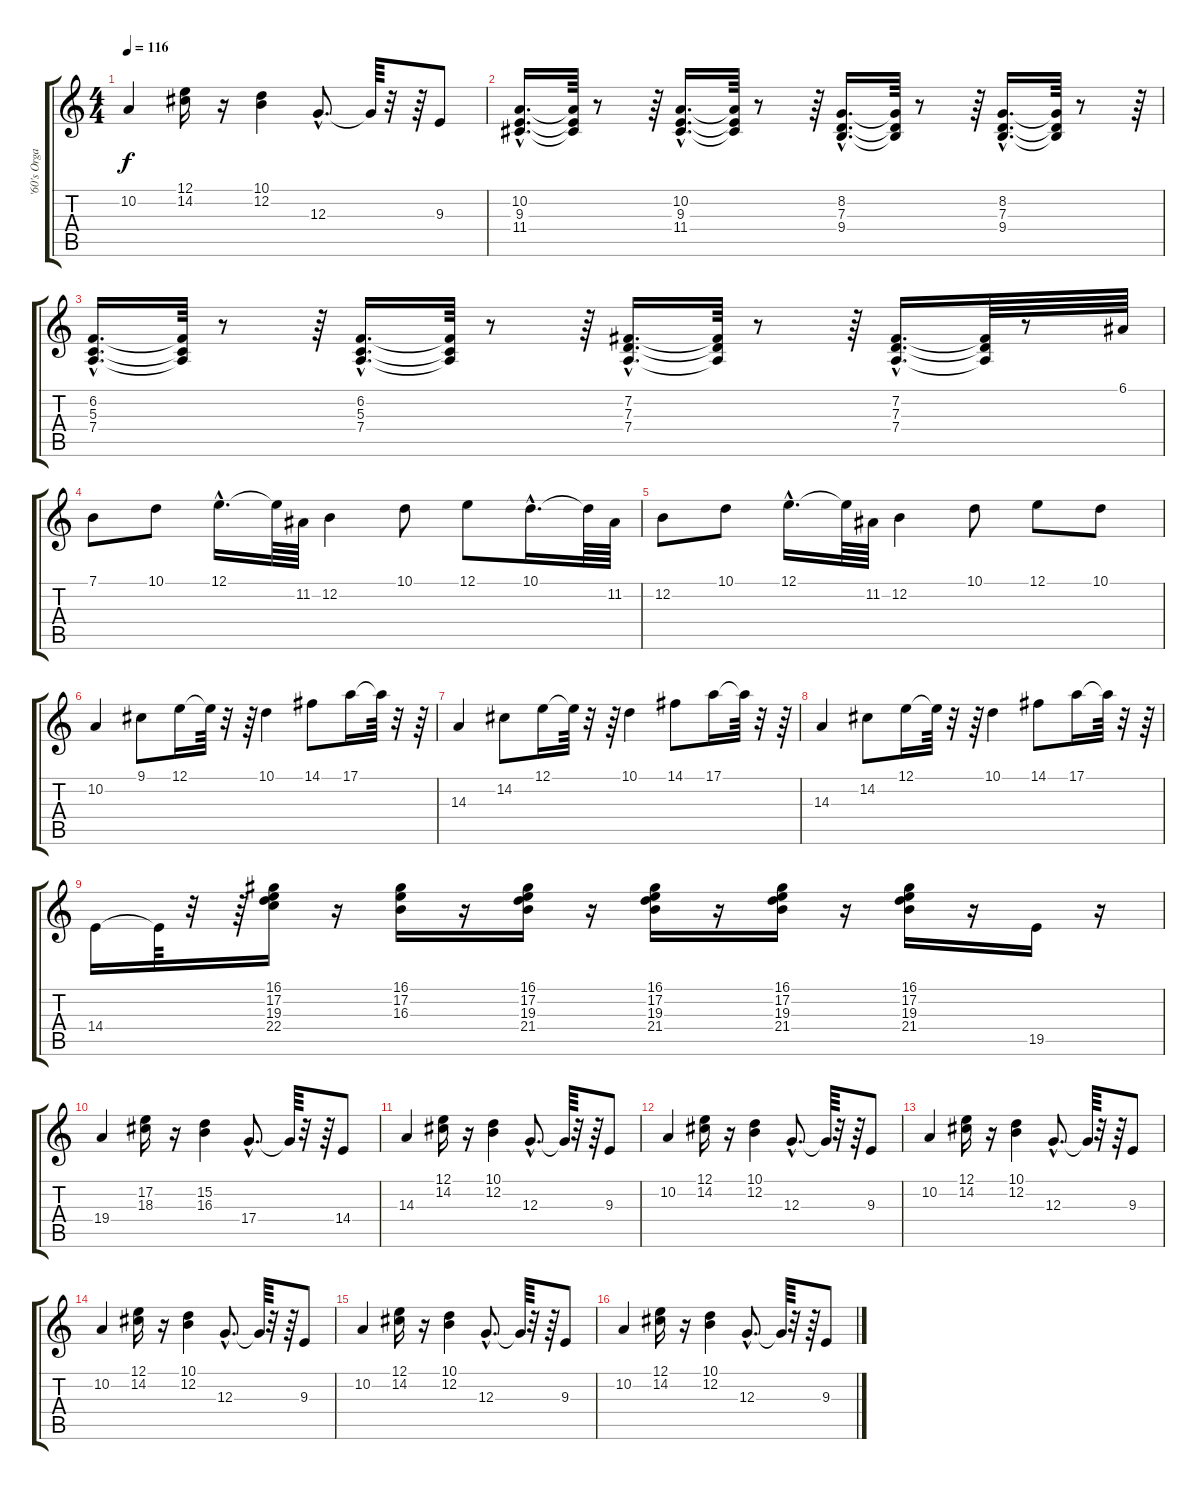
\track ("'60's Organ" "'60's Orga") {instrument drawbarorgan}
\staff {score tabs}
\tuning (E4 B3 G3 D3 A2 E2) {hide}
\ts (4 4)
\tempo 116
\clef g2
\ks c
10.2.4{dy f} (12.1 14.2).16 r.16 (10.1 12.2).4 12.3{hac}.8{d} 12.3{t}.64 r.32 r.64 9.3.8 |
(10.2{hac} 9.3{hac} 11.4{hac}).16{d} (10.2{t} 9.3{t} 11.4{t}).64 r.8 r.64 (10.2{hac} 9.3{hac} 11.4{hac}).16{d} (10.2{t} 9.3{t} 11.4{t}).64 r.8 r.64 (8.2{hac} 7.3{hac} 9.4{hac}).16{d} (8.2{t} 7.3{t} 9.4{t}).64 r.8 r.64 (8.2{hac} 7.3{hac} 9.4{hac}).16{d} (8.2{t} 7.3{t} 9.4{t}).64 r.8 r.64 |
(6.2{hac} 5.3{hac} 7.4{hac}).16{d} (6.2{t} 5.3{t} 7.4{t}).64 r.8 r.64 (6.2{hac} 5.3{hac} 7.4{hac}).16{d} (6.2{t} 5.3{t} 7.4{t}).64 r.8 r.64 (7.2{hac} 7.3{hac} 7.4{hac}).16{d} (7.2{t} 7.3{t} 7.4{t}).64 r.8 r.64 (7.2{hac} 7.3{hac} 7.4{hac}).16{d} (7.2{t} 7.3{t} 7.4{t}).64 r.8 6.1.64 |
7.1.8 10.1.8 12.1{hac}.16{d} 12.1{t}.64 11.2.64 12.2.4 10.1.8 12.1.8 10.1{hac}.16{d} 10.1{t}.64 11.2.64 |
12.2.8 10.1.8 12.1{hac}.16{d} 12.1{t}.64 11.2.64 12.2.4 10.1.8 12.1.8 10.1.8 |
10.2.4 9.1.8 12.1.16 12.1{t}.64 r.32 r.64 10.1.4 14.1.8 17.1.16 17.1{t}.64 r.32 r.64 |
14.3.4 14.2.8 12.1.16 12.1{t}.64 r.32 r.64 10.1.4 14.1.8 17.1.16 17.1{t}.64 r.32 r.64 |
14.3.4 14.2.8 12.1.16 12.1{t}.64 r.32 r.64 10.1.4 14.1.8 17.1.16 17.1{t}.64 r.32 r.64 |
14.4.16 14.4{t}.64 r.32 r.64 (16.1 17.2 19.3 22.4).16 r.16 (16.1 17.2 16.3).16 r.16 (16.1 17.2 19.3 21.4).16 r.16 (16.1 17.2 19.3 21.4).16 r.16 (16.1 17.2 19.3 21.4).16 r.16 (16.1 17.2 19.3 21.4).16 r.16 19.5.16 r.16 |
19.4.4 (17.2 18.3).16 r.16 (15.2 16.3).4 17.4{hac}.8{d} 17.4{t}.64 r.32 r.64 14.4.8 |
14.3.4 (12.1 14.2).16 r.16 (10.1 12.2).4 12.3{hac}.8{d} 12.3{t}.64 r.32 r.64 9.3.8 |
10.2.4 (12.1 14.2).16 r.16 (10.1 12.2).4 12.3{hac}.8{d} 12.3{t}.64 r.32 r.64 9.3.8 |
10.2.4 (12.1 14.2).16 r.16 (10.1 12.2).4 12.3{hac}.8{d} 12.3{t}.64 r.32 r.64 9.3.8 |
10.2.4 (12.1 14.2).16 r.16 (10.1 12.2).4 12.3{hac}.8{d} 12.3{t}.64 r.32 r.64 9.3.8 |
10.2.4 (12.1 14.2).16 r.16 (10.1 12.2).4 12.3{hac}.8{d} 12.3{t}.64 r.32 r.64 9.3.8 |
10.2.4 (12.1 14.2).16 r.16 (10.1 12.2).4 12.3{hac}.8{d} 12.3{t}.64 r.32 r.64 9.3.8
